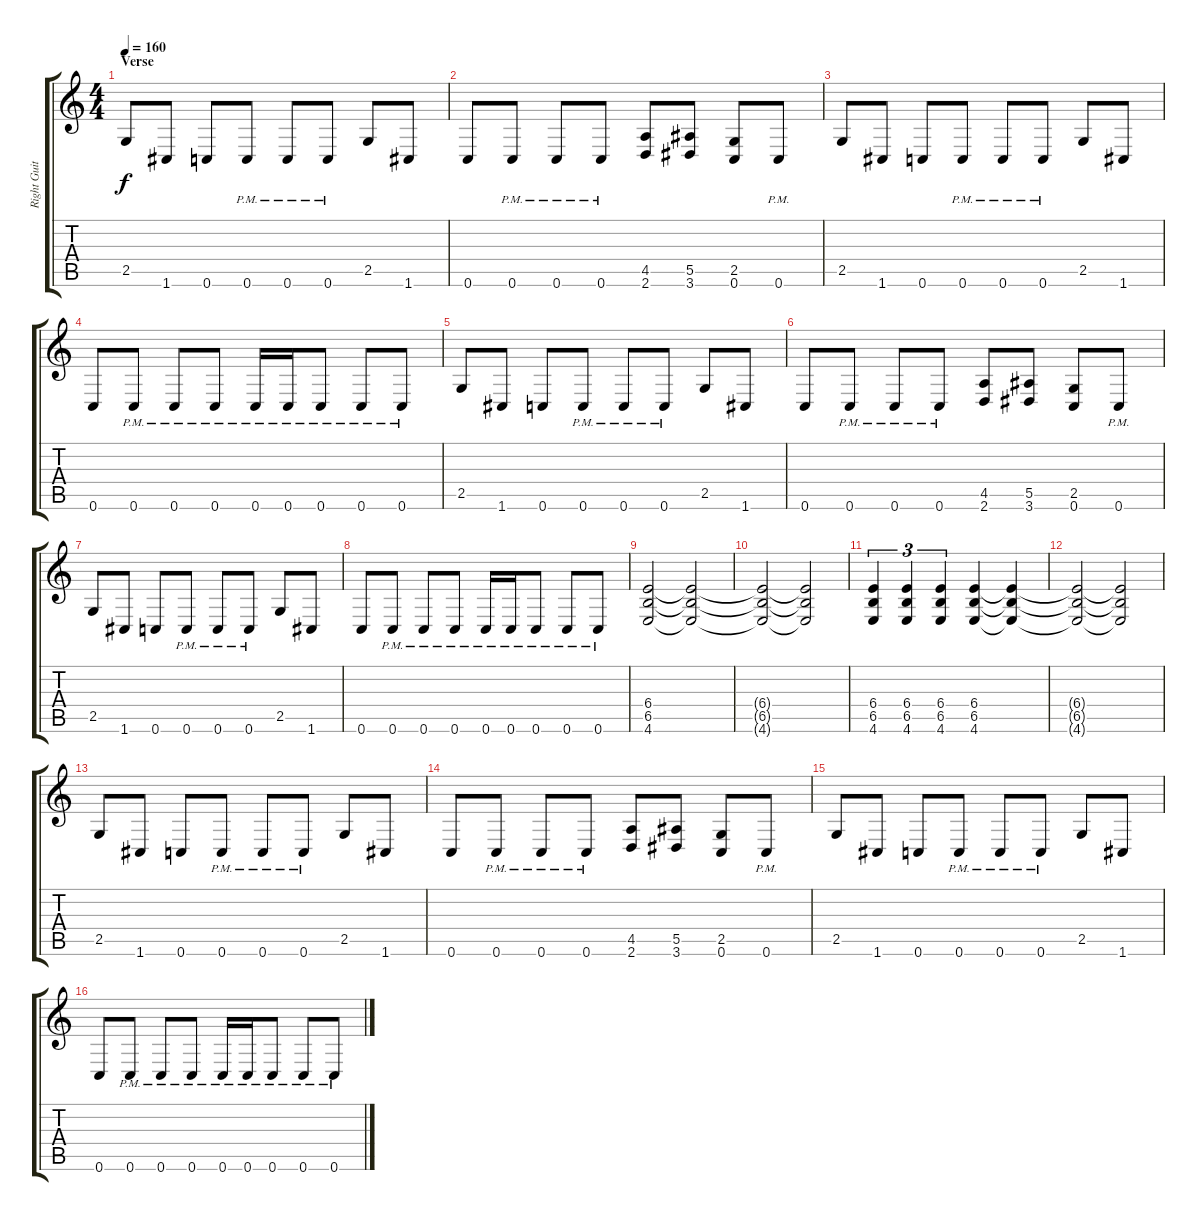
\track ("Right Guitar" "Right Guit") {instrument distortionguitar}
\staff {score tabs}
\tuning (C4 G3 Eb3 Bb2 F2 C2) {hide}
\ts (4 4)
\section ("" "Verse")
\tempo 160
\clef g2
\ks c
2.5.8{dy f} 1.6.8 0.6.8 0.6{pm}.8 0.6{pm}.8 0.6{pm}.8 2.5.8 1.6.8 |
0.6.8 0.6{pm}.8 0.6{pm}.8 0.6{pm}.8 (4.5 2.6).8 (5.5 3.6).8 (2.5 0.6).8 0.6{pm}.8 |
2.5.8 1.6.8 0.6.8 0.6{pm}.8 0.6{pm}.8 0.6{pm}.8 2.5.8 1.6.8 |
0.6.8 0.6{pm}.8 0.6{pm}.8 0.6{pm}.8 0.6{pm}.16 0.6{pm}.16 0.6{pm}.8 0.6{pm}.8 0.6{pm}.8 |
2.5.8 1.6.8 0.6.8 0.6{pm}.8 0.6{pm}.8 0.6{pm}.8 2.5.8 1.6.8 |
0.6.8 0.6{pm}.8 0.6{pm}.8 0.6{pm}.8 (4.5 2.6).8 (5.5 3.6).8 (2.5 0.6).8 0.6{pm}.8 |
2.5.8 1.6.8 0.6.8 0.6{pm}.8 0.6{pm}.8 0.6{pm}.8 2.5.8 1.6.8 |
0.6.8 0.6{pm}.8 0.6{pm}.8 0.6{pm}.8 0.6{pm}.16 0.6{pm}.16 0.6{pm}.8 0.6{pm}.8 0.6{pm}.8 |
(6.4 6.5 4.6).2 (6.4{t} 6.5{t} 4.6{t}).2 |
(6.4{t} 6.5{t} 4.6{t}).2 (6.4{t} 6.5{t} 4.6{t}).2 |
(6.4 6.5 4.6).4{tu (3 2)} (6.4 6.5 4.6).4{tu (3 2)} (6.4 6.5 4.6).4{tu (3 2)} (6.4 6.5 4.6).4 (6.4{t} 6.5{t} 4.6{t}).4 |
(6.4{t} 6.5{t} 4.6{t}).2 (6.4{t} 6.5{t} 4.6{t}).2 |
2.5.8 1.6.8 0.6.8 0.6{pm}.8 0.6{pm}.8 0.6{pm}.8 2.5.8 1.6.8 |
0.6.8 0.6{pm}.8 0.6{pm}.8 0.6{pm}.8 (4.5 2.6).8 (5.5 3.6).8 (2.5 0.6).8 0.6{pm}.8 |
2.5.8 1.6.8 0.6.8 0.6{pm}.8 0.6{pm}.8 0.6{pm}.8 2.5.8 1.6.8 |
0.6.8 0.6{pm}.8 0.6{pm}.8 0.6{pm}.8 0.6{pm}.16 0.6{pm}.16 0.6{pm}.8 0.6{pm}.8 0.6{pm}.8
